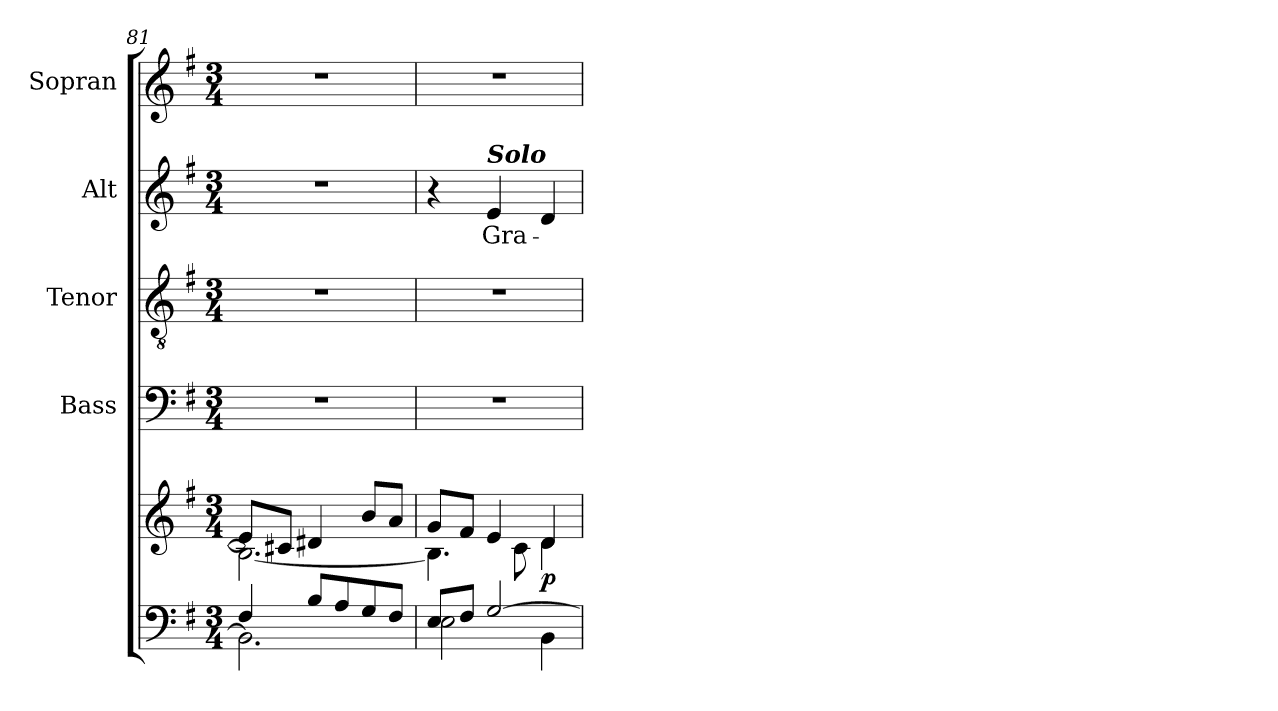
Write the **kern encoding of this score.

**kern	**kern	**dynam	**kern	**kern	**kern	**text	**kern
*part5	*part5	*part5	*part4	*part3	*part2	*part2	*part1
*staff6	*staff5	*staff5/6	*staff4	*staff3	*staff2	*staff2	*staff1
*	*	*	*I"Bass	*I"Tenor	*I"Alt	*	*I"Sopran
*	*	*	*I'B.	*I'T.	*I'A.	*	*I'S.
!!LO:PB:g=z
*clefF4	*clefG2	*	*clefF4	*clefGv2	*clefG2	*	*clefG2
*k[f#]	*k[f#]	*	*k[f#]	*k[f#]	*k[f#]	*	*k[f#]
*G:	*G:	*	*G:	*G:	*G:	*	*G:
*M3/4	*M3/4	*	*M3/4	*M3/4	*M3/4	*	*M3/4
=81	=81	=81	=81	=81	=81	=81	=81
*^	*^	*	*	*	*	*	*
4F#/	2.BB\]	8e/L]	2.B\_	.	2.r	2.r	2.r	.	2.r
.	.	8c#X/J	.	.	.	.	.	.	.
8B/L	.	4d#X/	.	.	.	.	.	.	.
8A/	.	.	.	.	.	.	.	.	.
8G/	.	8b/L	.	.	.	.	.	.	.
8F#/J	.	8a/J	.	.	.	.	.	.	.
=82	=82	=82	=82	=82	=82	=82	=82	=82	=82
8E/L	2E\	8g/L	4.B\]	.	2.r	2.r	4r	.	2.r
8F#/J	.	8f#/J	.	.	.	.	.	.	.
!	!	!	!	!	!	!	!LO:TX:a:Bi:t=Solo	!	!
!	!	!	!	!	!	!	!	!LO:LY:b	!
[>2G/	.	4e/	.	.	.	.	4e/	Gra-	.
.	.	.	8c\	.	.	.	.	.	.
!	!	!	!	!LO:DY:b	!	!	!	!	!
.	4BB\	4d/	4d\	p	.	.	4d/	.	.
*v	*v	*	*	*	*	*	*	*	*
*	*v	*v	*	*	*	*	*	*
=	=	=	=	=	=	=	=
*-	*-	*-	*-	*-	*-	*-	*-
